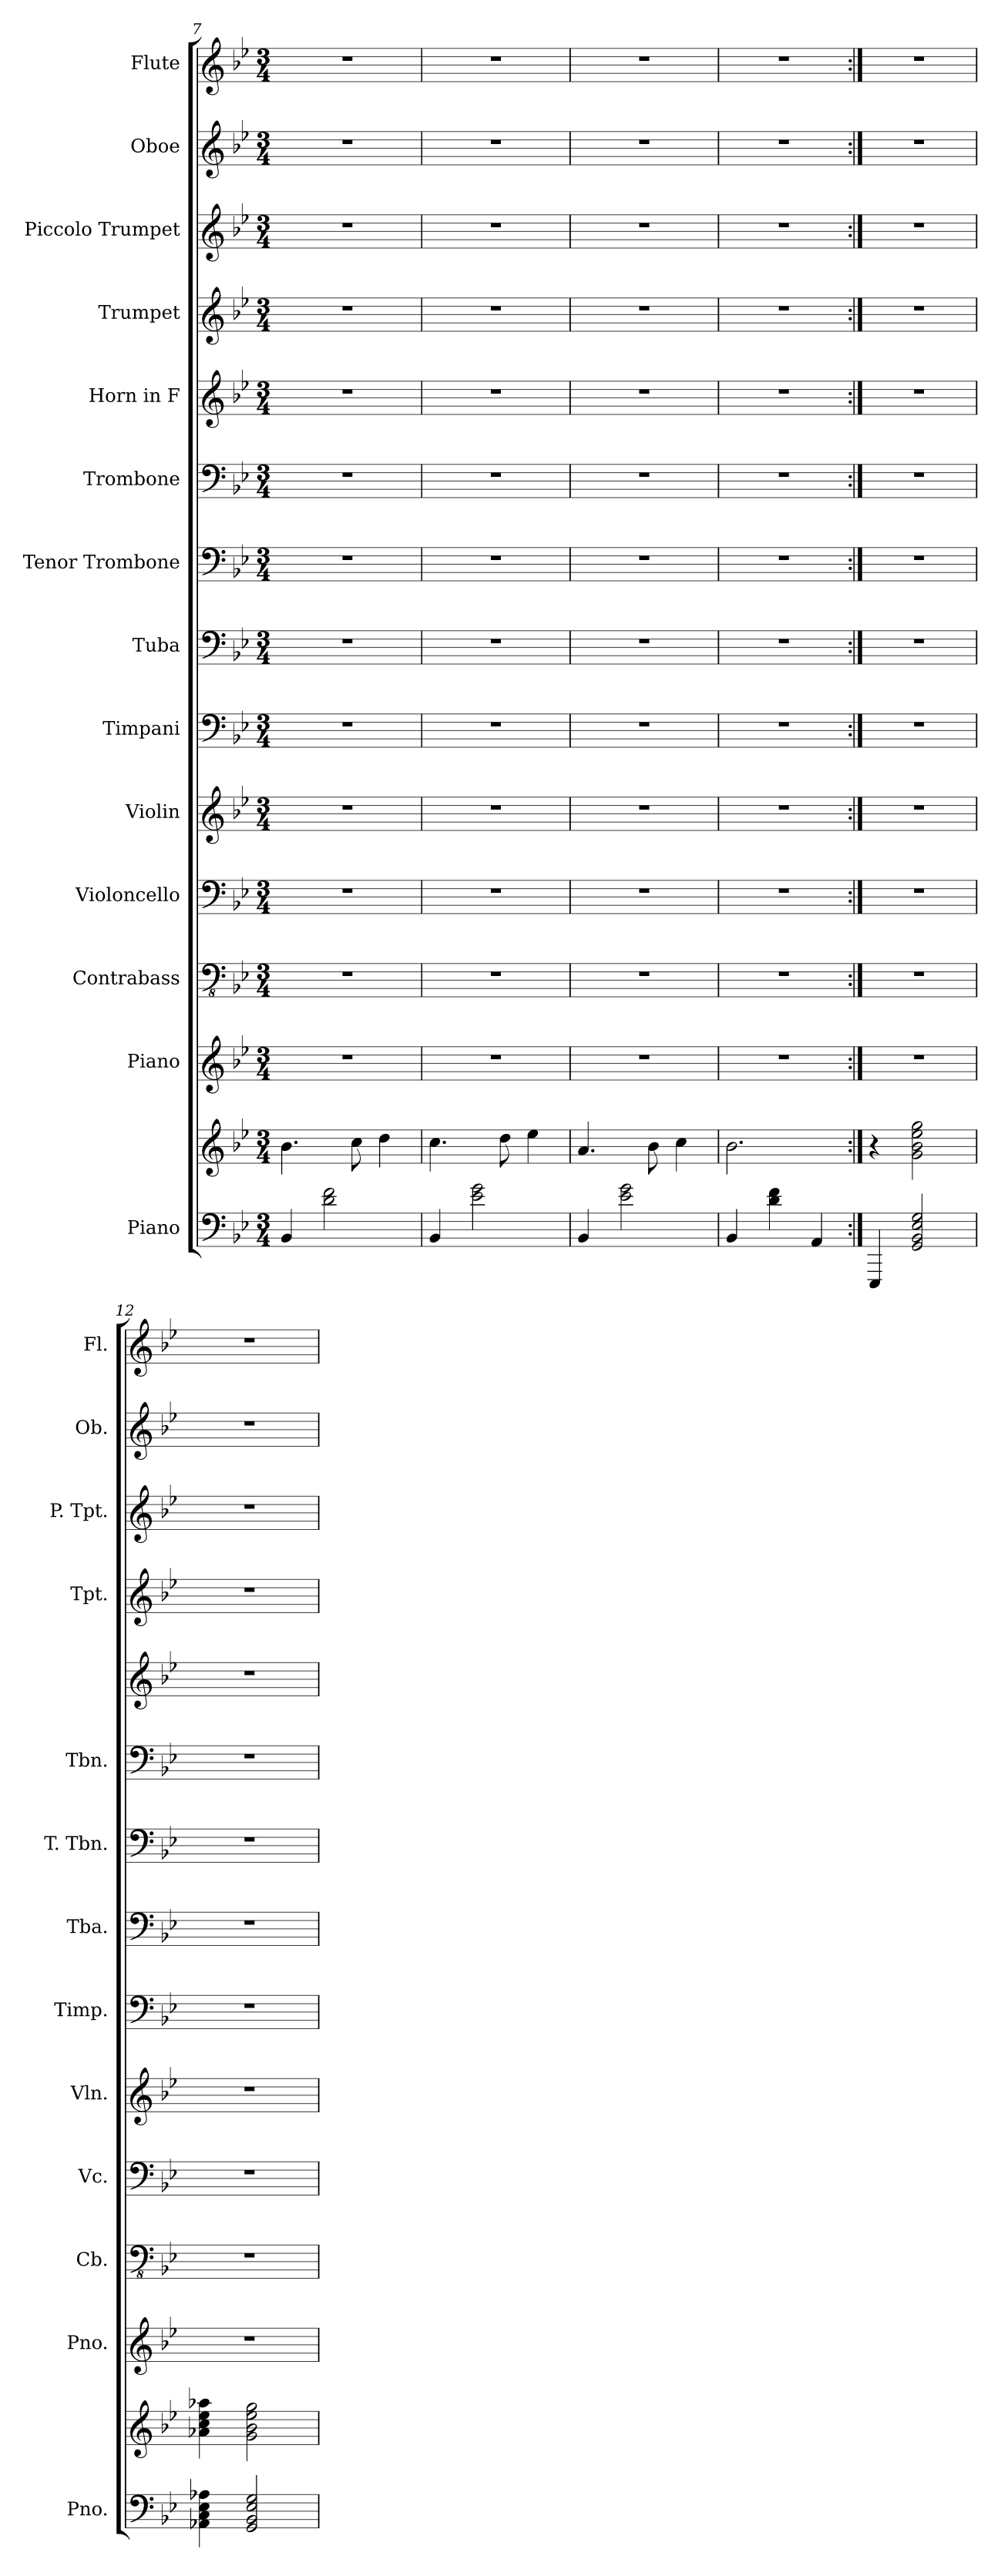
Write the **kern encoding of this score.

**kern	**kern	**kern	**kern	**kern	**kern	**kern	**kern	**kern	**kern	**kern	**kern	**kern	**kern	**kern
*part14	*part14	*part13	*part12	*part11	*part10	*part9	*part8	*part7	*part6	*part5	*part4	*part3	*part2	*part1
*staff15	*staff14	*staff13	*staff12	*staff11	*staff10	*staff9	*staff8	*staff7	*staff6	*staff5	*staff4	*staff3	*staff2	*staff1
*I"Piano	*	*I"Piano	*I"Contrabass	*I"Violoncello	*I"Violin	*I"Timpani	*I"Tuba	*I"Tenor Trombone	*I"Trombone	*I"Horn in F	*I"Trumpet	*I"Piccolo Trumpet	*I"Oboe	*I"Flute
*I'Pno.	*	*I'Pno.	*I'Cb.	*I'Vc.	*I'Vln.	*I'Timp.	*I'Tba.	*I'T. Tbn.	*I'Tbn.	*	*I'Tpt.	*I'P. Tpt.	*I'Ob.	*I'Fl.
*clefF4	*clefG2	*clefG2	*clefFv4	*clefF4	*clefG2	*clefF4	*clefF4	*clefF4	*clefF4	*clefG2	*clefG2	*clefG2	*clefG2	*clefG2
*	*	*	*ITrd7c12	*	*	*	*	*	*	*ITrd4c7	*ITrd1c2	*ITrd1c2	*	*
*k[b-e-]	*k[b-e-]	*k[b-e-]	*k[b-e-]	*k[b-e-]	*k[b-e-]	*k[b-e-]	*k[b-e-]	*k[b-e-]	*k[b-e-]	*k[b-e-a-]	*k[b-e-a-d-]	*k[b-e-a-d-]	*k[b-e-]	*k[b-e-]
*M3/4	*M3/4	*M3/4	*M3/4	*M3/4	*M3/4	*M3/4	*M3/4	*M3/4	*M3/4	*M3/4	*M3/4	*M3/4	*M3/4	*M3/4
=7	=7	=7	=7	=7	=7	=7	=7	=7	=7	=7	=7	=7	=7	=7
4BB-/	4.b-\	2.r	2.r	2.r	2.r	2.r	2.r	2.r	2.r	2.r	2.r	2.r	2.r	2.r
2d\ 2f\	.	.	.	.	.	.	.	.	.	.	.	.	.	.
.	8cc\	.	.	.	.	.	.	.	.	.	.	.	.	.
.	4dd\	.	.	.	.	.	.	.	.	.	.	.	.	.
=8	=8	=8	=8	=8	=8	=8	=8	=8	=8	=8	=8	=8	=8	=8
4BB-/	4.cc\	2.r	2.r	2.r	2.r	2.r	2.r	2.r	2.r	2.r	2.r	2.r	2.r	2.r
2e-\ 2g\	.	.	.	.	.	.	.	.	.	.	.	.	.	.
.	8dd\	.	.	.	.	.	.	.	.	.	.	.	.	.
.	4ee-\	.	.	.	.	.	.	.	.	.	.	.	.	.
!!LO:LB:g=z
=9	=9	=9	=9	=9	=9	=9	=9	=9	=9	=9	=9	=9	=9	=9
4BB-/	4.a/	2.r	2.r	2.r	2.r	2.r	2.r	2.r	2.r	2.r	2.r	2.r	2.r	2.r
2e-\ 2g\	.	.	.	.	.	.	.	.	.	.	.	.	.	.
.	8b-\	.	.	.	.	.	.	.	.	.	.	.	.	.
.	4cc\	.	.	.	.	.	.	.	.	.	.	.	.	.
=10	=10	=10	=10	=10	=10	=10	=10	=10	=10	=10	=10	=10	=10	=10
4BB-/	2.b-\	2.r	2.r	2.r	2.r	2.r	2.r	2.r	2.r	2.r	2.r	2.r	2.r	2.r
4d\ 4f\	.	.	.	.	.	.	.	.	.	.	.	.	.	.
4AA/	.	.	.	.	.	.	.	.	.	.	.	.	.	.
=11:|!	=11:|!	=11:|!	=11:|!	=11:|!	=11:|!	=11:|!	=11:|!	=11:|!	=11:|!	=11:|!	=11:|!	=11:|!	=11:|!	=11:|!
4EEE-/	4r	2.r	2.r	2.r	2.r	2.r	2.r	2.r	2.r	2.r	2.r	2.r	2.r	2.r
2GG/ 2BB-/ 2E-/ 2G/	2g\ 2b-\ 2ee-\ 2gg\	.	.	.	.	.	.	.	.	.	.	.	.	.
=12	=12	=12	=12	=12	=12	=12	=12	=12	=12	=12	=12	=12	=12	=12
4AA-X\ 4C\ 4E-\ 4A-X\	4a-X\ 4cc\ 4ee-\ 4aa-X\	2.r	2.r	2.r	2.r	2.r	2.r	2.r	2.r	2.r	2.r	2.r	2.r	2.r
2GG/ 2BB-/ 2E-/ 2G/	2g\ 2b-\ 2ee-\ 2gg\	.	.	.	.	.	.	.	.	.	.	.	.	.
=	=	=	=	=	=	=	=	=	=	=	=	=	=	=
*-	*-	*-	*-	*-	*-	*-	*-	*-	*-	*-	*-	*-	*-	*-
